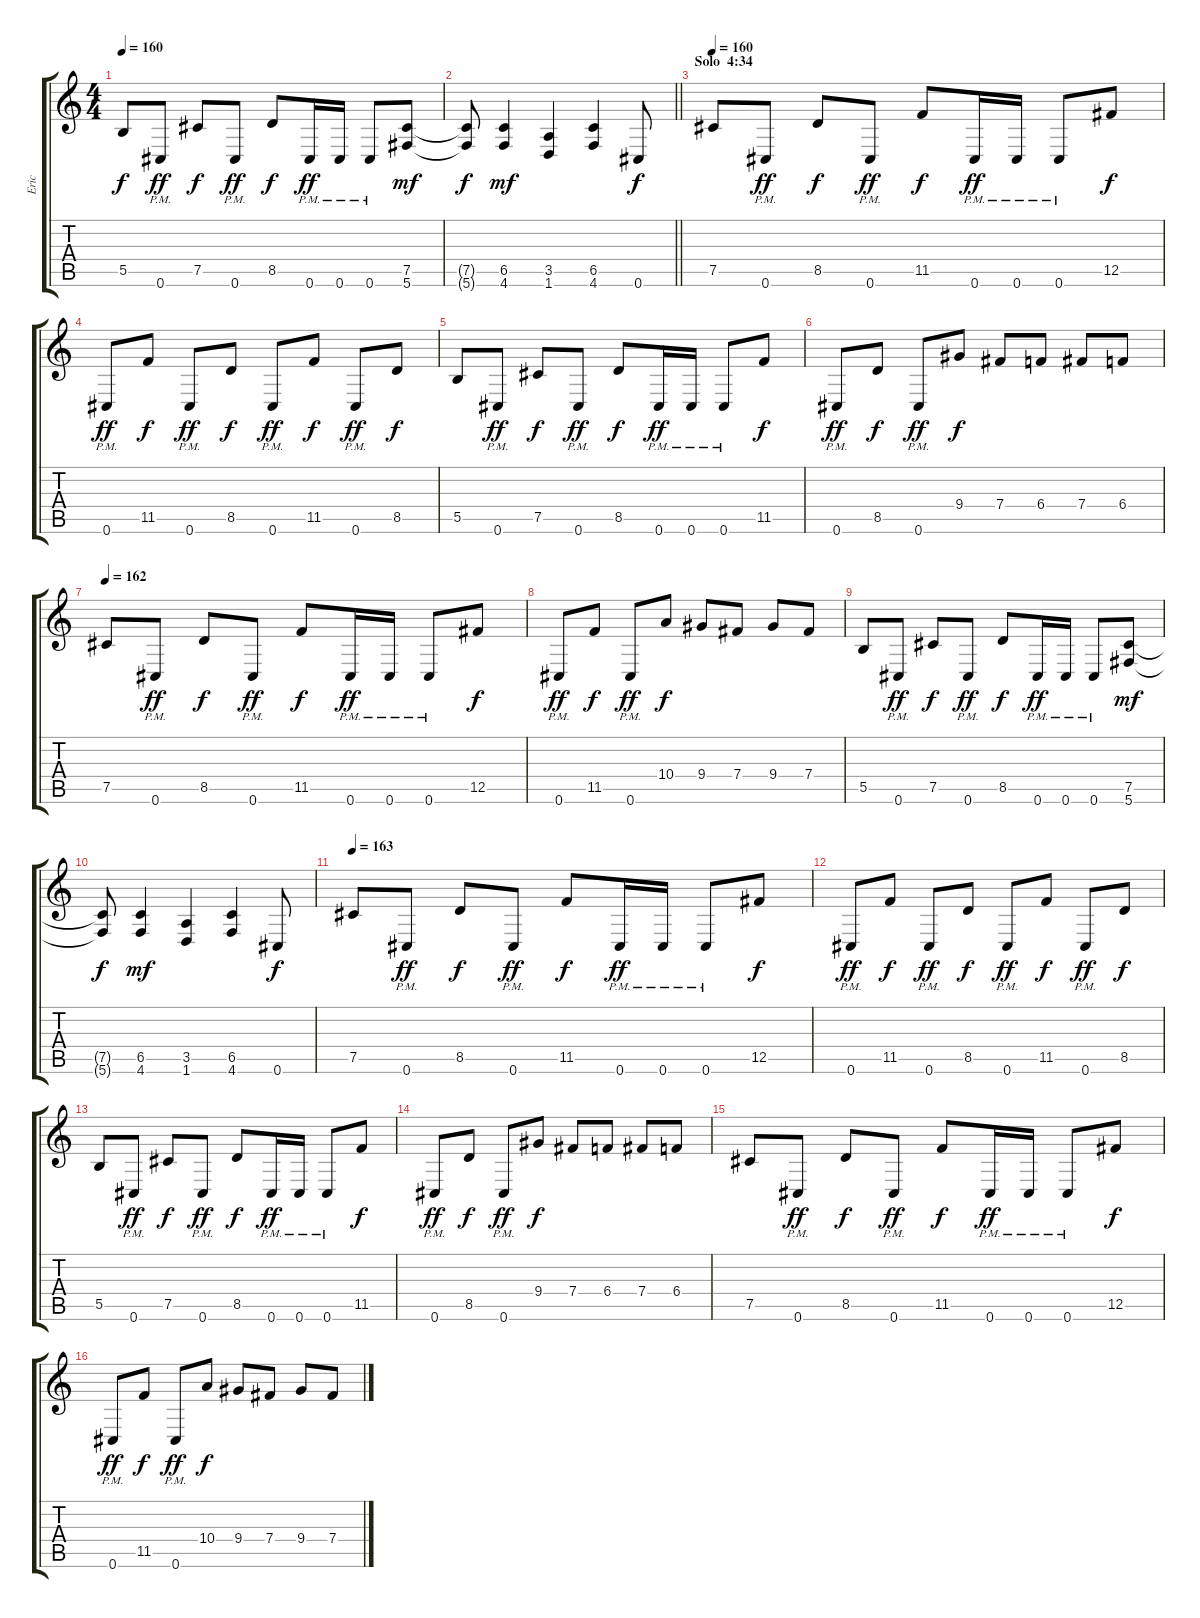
\track ("Eric" "Eric") {instrument distortionguitar}
\staff {score tabs}
\tuning (Db4 Ab3 E3 B2 Gb2 Db2) {hide}
\ts (4 4)
\tempo 160
\clef g2
\ks c
5.5.8{dy f} 0.6{pm}.8{dy ff} 7.5.8{dy f} 0.6{pm}.8{dy ff} 8.5.8{dy f} 0.6{pm}.16{dy ff} 0.6{pm}.16 0.6{pm}.8 (7.5 5.6).8{dy mf} |
\barLineRight lightlight
(7.5{t} 5.6{t}).8{dy f} (6.5 4.6).4{dy mf} (3.5 1.6).4 (6.5 4.6).4 0.6.8{dy f} |
\section ("" "Solo  4:34")
\tempo 160
7.5.8{volume 12 balance 2} 0.6{pm}.8{dy ff} 8.5.8{dy f} 0.6{pm}.8{dy ff} 11.5.8{dy f} 0.6{pm}.16{dy ff} 0.6{pm}.16 0.6{pm}.8 12.5.8{dy f} |
0.6{pm}.8{dy ff} 11.5.8{dy f} 0.6{pm}.8{dy ff} 8.5.8{dy f} 0.6{pm}.8{dy ff} 11.5.8{dy f} 0.6{pm}.8{dy ff} 8.5.8{dy f} |
5.5.8 0.6{pm}.8{dy ff} 7.5.8{dy f} 0.6{pm}.8{dy ff} 8.5.8{dy f} 0.6{pm}.16{dy ff} 0.6{pm}.16 0.6{pm}.8 11.5.8{dy f} |
0.6{pm}.8{dy ff} 8.5.8{dy f} 0.6{pm}.8{dy ff} 9.4.8{dy f} 7.4.8 6.4.8 7.4.8 6.4.8 |
\tempo 162
7.5.8 0.6{pm}.8{dy ff} 8.5.8{dy f} 0.6{pm}.8{dy ff} 11.5.8{dy f} 0.6{pm}.16{dy ff} 0.6{pm}.16 0.6{pm}.8 12.5.8{dy f} |
0.6{pm}.8{dy ff} 11.5.8{dy f} 0.6{pm}.8{dy ff} 10.4.8{dy f} 9.4.8 7.4.8 9.4.8 7.4.8 |
5.5.8 0.6{pm}.8{dy ff} 7.5.8{dy f} 0.6{pm}.8{dy ff} 8.5.8{dy f} 0.6{pm}.16{dy ff} 0.6{pm}.16 0.6{pm}.8 (7.5 5.6).8{dy mf} |
(7.5{t} 5.6{t}).8{dy f} (6.5 4.6).4{dy mf} (3.5 1.6).4 (6.5 4.6).4 0.6.8{dy f} |
\tempo 163
7.5.8 0.6{pm}.8{dy ff} 8.5.8{dy f} 0.6{pm}.8{dy ff} 11.5.8{dy f} 0.6{pm}.16{dy ff} 0.6{pm}.16 0.6{pm}.8 12.5.8{dy f} |
0.6{pm}.8{dy ff} 11.5.8{dy f} 0.6{pm}.8{dy ff} 8.5.8{dy f} 0.6{pm}.8{dy ff} 11.5.8{dy f} 0.6{pm}.8{dy ff} 8.5.8{dy f} |
5.5.8 0.6{pm}.8{dy ff} 7.5.8{dy f} 0.6{pm}.8{dy ff} 8.5.8{dy f} 0.6{pm}.16{dy ff} 0.6{pm}.16 0.6{pm}.8 11.5.8{dy f} |
0.6{pm}.8{dy ff} 8.5.8{dy f} 0.6{pm}.8{dy ff} 9.4.8{dy f} 7.4.8 6.4.8 7.4.8 6.4.8 |
7.5.8 0.6{pm}.8{dy ff} 8.5.8{dy f} 0.6{pm}.8{dy ff} 11.5.8{dy f} 0.6{pm}.16{dy ff} 0.6{pm}.16 0.6{pm}.8 12.5.8{dy f} |
0.6{pm}.8{dy ff} 11.5.8{dy f} 0.6{pm}.8{dy ff} 10.4.8{dy f} 9.4.8 7.4.8 9.4.8 7.4.8
